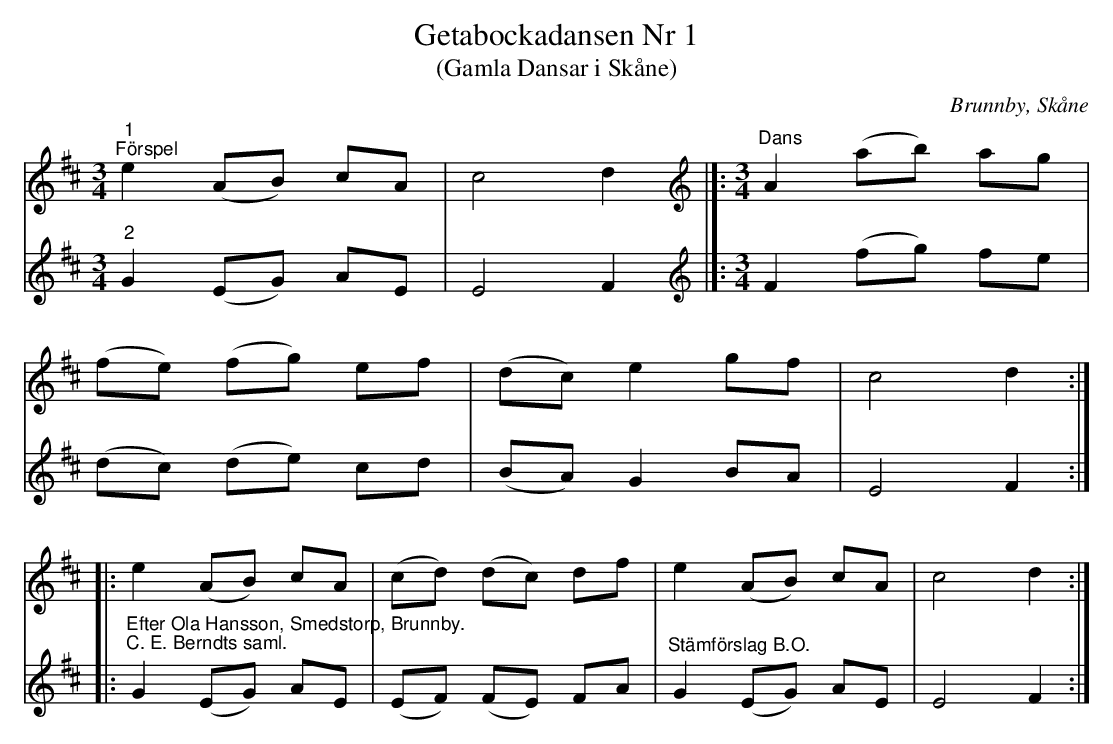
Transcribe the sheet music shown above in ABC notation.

X:1
T:Getabockadansen Nr 1
T:(Gamla Dansar i Skåne)
O:Brunnby, Skåne
L:1/8
M:3/4
K:D
V:1
"^1""^Förspel" e2 (AB) cA | c4 d2 |]:[K:D][M:3/4][K:treble]"^Dans" A2 (ab) ag |
(fe) (fg) ef | (dc) e2 gf | c4 d2 ::
e2 (AB) cA | (cd) (dc) df | e2 (AB) cA | c4 d2 :|
V:2
"^2" G2 (EG) AE | E4 F2 |]:[K:D][M:3/4][K:treble] F2 (fg) fe | (dc) (de) cd | (BA) G2 BA | E4 F2 ::
"^Efter Ola Hansson, Smedstorp, Brunnby.""^C. E. Berndts saml." G2 (EG) AE | (EF) (FE) FA | "^Stämförslag B.O." G2 (EG) AE | E4 F2 :|
